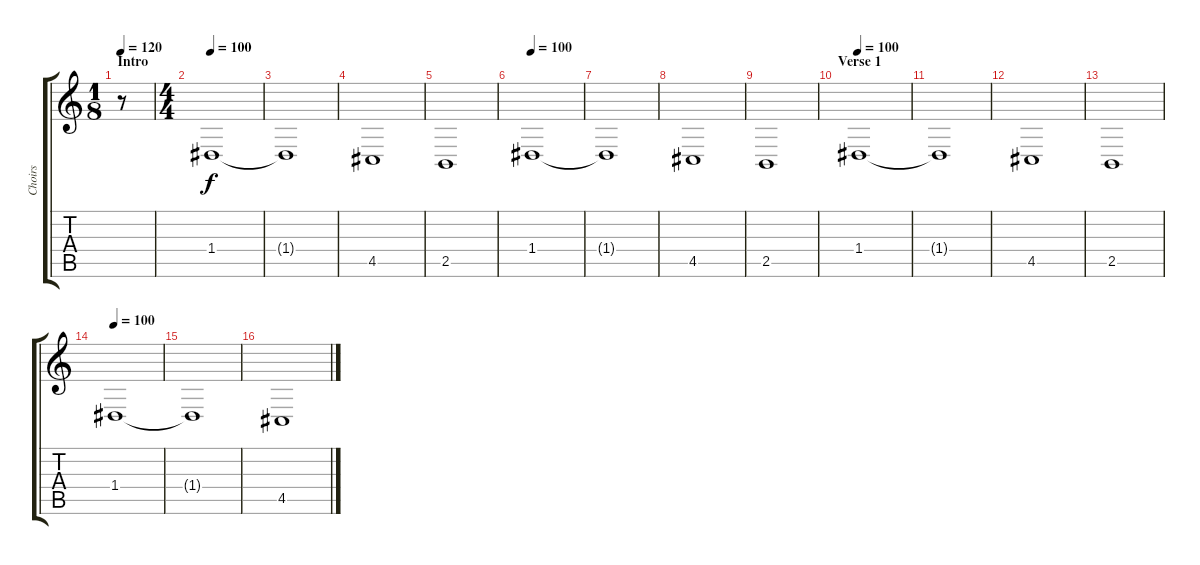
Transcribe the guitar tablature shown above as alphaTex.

\track ("Choirs" "Choirs") {instrument choiraahs}
\staff {score tabs}
\tuning (E4 B3 G3 D3 A2 E2) {hide}
\ts (1 8)
\section ("" "Intro")
\tempo 120
\tempo 100
\tempo 120
\clef g2
\ks c
r.8{dy f instrument choiraahs} |
\ts (4 4)
\tempo 100
1.4.1 |
1.4{t}.1 |
4.5.1 |
2.5.1 |
\tempo 100
1.4.1 |
1.4{t}.1 |
4.5.1 |
2.5.1 |
\section ("" "Verse 1")
\tempo 100
1.4.1 |
1.4{t}.1 |
4.5.1 |
2.5.1 |
\tempo 100
1.4.1 |
1.4{t}.1 |
4.5.1
